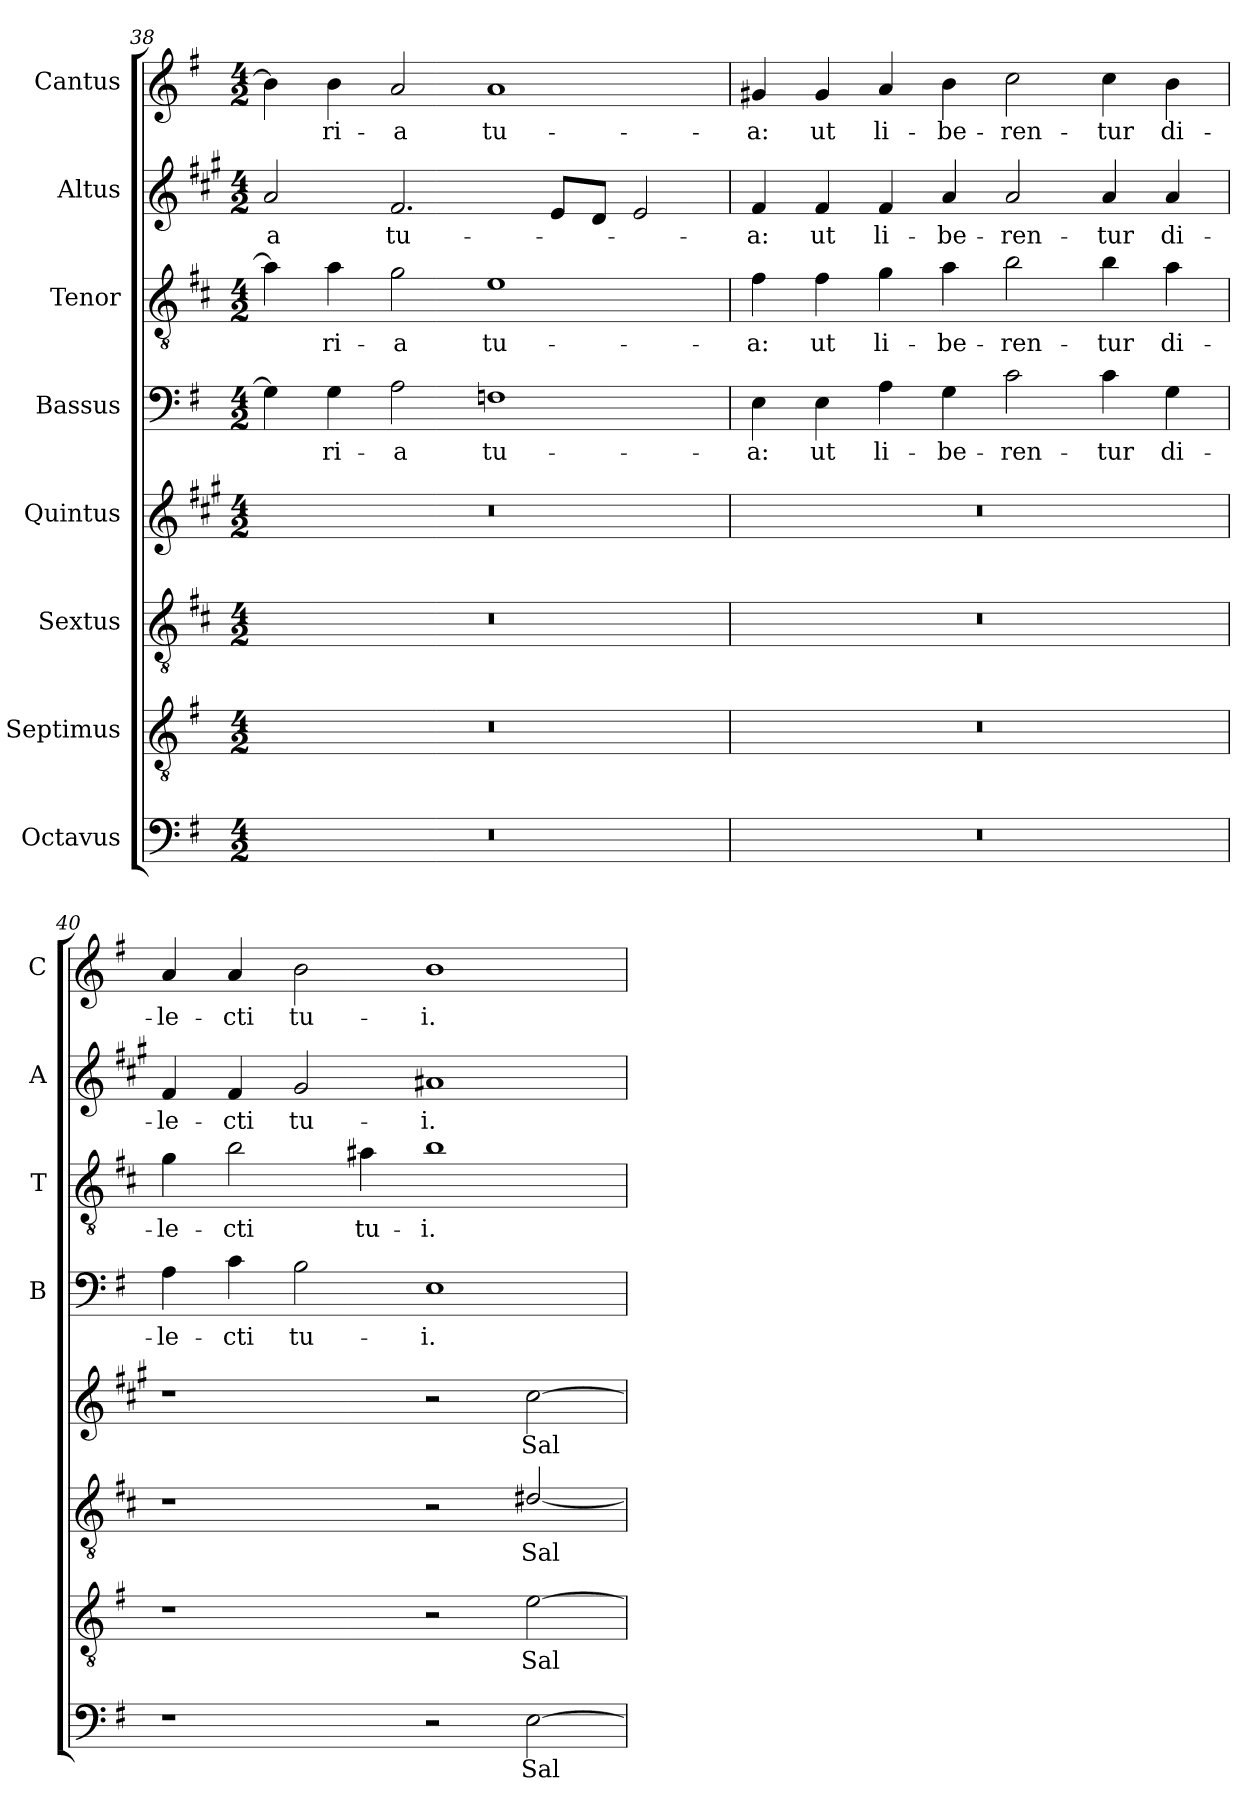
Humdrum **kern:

**kern	**text	**kern	**text	**kern	**text	**kern	**text	**kern	**text	**kern	**text	**kern	**text	**kern	**text
*part8	*part8	*part7	*part7	*part6	*part6	*part5	*part5	*part4	*part4	*part3	*part3	*part2	*part2	*part1	*part1
*staff8	*staff8	*staff7	*staff7	*staff6	*staff6	*staff5	*staff5	*staff4	*staff4	*staff3	*staff3	*staff2	*staff2	*staff1	*staff1
*I"Octavus	*	*I"Septimus	*	*I"Sextus	*	*I"Quintus	*	*I"Bassus	*	*I"Tenor	*	*I"Altus	*	*I"Cantus	*
*	*	*	*	*	*	*	*	*I'B	*	*I'T	*	*I'A	*	*I'C	*
*clefF4	*	*clefGv2	*	*clefGv2	*	*clefG2	*	*clefF4	*	*clefGv2	*	*clefG2	*	*clefG2	*
*	*	*	*	*ITrd4c7	*	*ITrd1c2	*	*	*	*ITrd4c7	*	*ITrd1c2	*	*	*
*k[f#]	*	*k[f#]	*	*k[f#]	*	*k[f#]	*	*k[f#]	*	*k[f#]	*	*k[f#]	*	*k[f#]	*
*G:	*	*G:	*	*G:	*	*G:	*	*G:	*	*G:	*	*G:	*	*G:	*
*M4/2	*	*M4/2	*	*M4/2	*	*M4/2	*	*M4/2	*	*M4/2	*	*M4/2	*	*M4/2	*
=38	=38	=38	=38	=38	=38	=38	=38	=38	=38	=38	=38	=38	=38	=38	=38
!	!	!	!	!	!	!	!	!	!	!	!	!	!LO:LY:b	!	!
0r	.	0r	.	0r	.	0r	.	4G\]	.	4d\]	.	2g/	-a	4b\]	.
!	!	!	!	!	!	!	!	!	!LO:LY:b	!	!LO:LY:b	!	!	!	!LO:LY:b
.	.	.	.	.	.	.	.	4G\	-ri-	4d\	-ri-	.	.	4b\	-ri-
!	!	!	!	!	!	!	!	!	!LO:LY:b	!	!LO:LY:b	!	!LO:LY:b	!	!LO:LY:b
.	.	.	.	.	.	.	.	2A\	-a	2c\	-a	2.e/	tu-	2a/	-a
!	!	!	!	!	!	!	!	!	!LO:LY:b	!	!LO:LY:b	!	!	!	!LO:LY:b
.	.	.	.	.	.	.	.	1Fn	tu-	1A	tu-	.	.	1a	tu-
.	.	.	.	.	.	.	.	.	.	.	.	8d/L	.	.	.
.	.	.	.	.	.	.	.	.	.	.	.	8c/J	.	.	.
.	.	.	.	.	.	.	.	.	.	.	.	2d/	.	.	.
=39	=39	=39	=39	=39	=39	=39	=39	=39	=39	=39	=39	=39	=39	=39	=39
!	!	!	!	!	!	!	!	!	!LO:LY:b	!	!LO:LY:b	!	!LO:LY:b	!	!LO:LY:b
0r	.	0r	.	0r	.	0r	.	4E\	-a:	4B\	-a:	4e/	-a:	4g#X/	-a:
!	!	!	!	!	!	!	!	!	!LO:LY:b	!	!LO:LY:b	!	!LO:LY:b	!	!LO:LY:b
.	.	.	.	.	.	.	.	4E\	ut	4B\	ut	4e/	ut	4g#/	ut
!	!	!	!	!	!	!	!	!	!LO:LY:b	!	!LO:LY:b	!	!LO:LY:b	!	!LO:LY:b
.	.	.	.	.	.	.	.	4A\	li-	4c\	li-	4e/	li-	4a/	li-
!	!	!	!	!	!	!	!	!	!LO:LY:b	!	!LO:LY:b	!	!LO:LY:b	!	!LO:LY:b
.	.	.	.	.	.	.	.	4G\	-be-	4d\	-be-	4g/	-be-	4b\	-be-
!	!	!	!	!	!	!	!	!	!LO:LY:b	!	!LO:LY:b	!	!LO:LY:b	!	!LO:LY:b
.	.	.	.	.	.	.	.	2c\	-ren-	2e\	-ren-	2g/	-ren-	2cc\	-ren-
!	!	!	!	!	!	!	!	!	!LO:LY:b	!	!LO:LY:b	!	!LO:LY:b	!	!LO:LY:b
.	.	.	.	.	.	.	.	4c\	-tur	4e\	-tur	4g/	-tur	4cc\	-tur
!	!	!	!	!	!	!	!	!	!LO:LY:b	!	!LO:LY:b	!	!LO:LY:b	!	!LO:LY:b
.	.	.	.	.	.	.	.	4G\	di-	4d\	di-	4g/	di-	4b\	di-
!!LO:LB:g=z
=40	=40	=40	=40	=40	=40	=40	=40	=40	=40	=40	=40	=40	=40	=40	=40
!	!	!	!	!	!	!	!	!	!LO:LY:b	!	!LO:LY:b	!	!LO:LY:b	!	!LO:LY:b
1r	.	1r	.	1r	.	1r	.	4A\	-le-	4c\	-le-	4e/	-le-	4a/	-le-
!	!	!	!	!	!	!	!	!	!LO:LY:b	!	!LO:LY:b	!	!LO:LY:b	!	!LO:LY:b
.	.	.	.	.	.	.	.	4c\	-cti	2e\	-cti	4e/	-cti	4a/	-cti
!	!	!	!	!	!	!	!	!	!LO:LY:b	!	!	!	!LO:LY:b	!	!LO:LY:b
.	.	.	.	.	.	.	.	2B\	tu-	.	.	2f#/	tu-	2b\	tu-
!	!	!	!	!	!	!	!	!	!	!	!LO:LY:b	!	!	!	!
.	.	.	.	.	.	.	.	.	.	4d#X\	tu-	.	.	.	.
!	!	!	!	!	!	!	!	!	!LO:LY:b	!	!LO:LY:b	!	!LO:LY:b	!	!LO:LY:b
2r	.	2r	.	2r	.	2r	.	1E	-i.	1e	-i.	1g#X	-i.	1b	-i.
!	!LO:LY:b	!	!LO:LY:b	!	!LO:LY:b	!	!LO:LY:b	!	!	!	!	!	!	!	!
[2E\	Sal-	[2e\	Sal-	[2G#X/	Sal-	[2b\	Sal-	.	.	.	.	.	.	.	.
=	=	=	=	=	=	=	=	=	=	=	=	=	=	=	=
*-	*-	*-	*-	*-	*-	*-	*-	*-	*-	*-	*-	*-	*-	*-	*-
